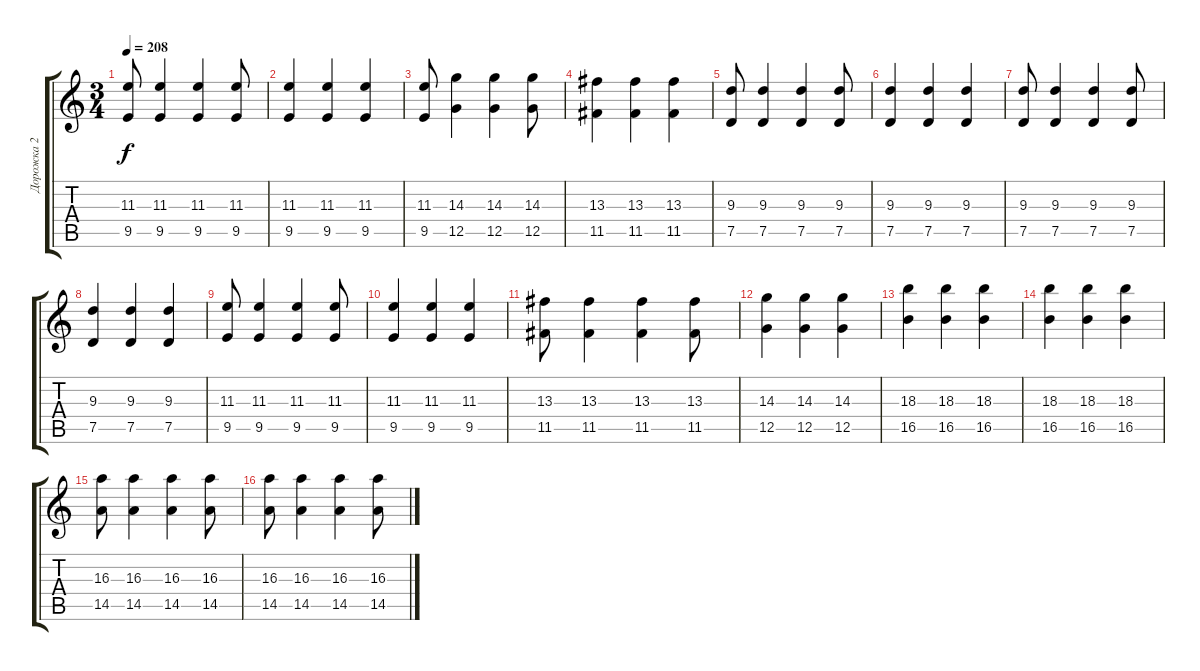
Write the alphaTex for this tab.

\track ("Дорожка 2" "Дорожка 2") {instrument distortionguitar}
\staff {score tabs}
\tuning (D4 A3 F3 C3 G2 C2) {hide}
\ts (3 4)
\tempo 208
\clef g2
\ks c
(11.3 9.5).8{dy f volume 16} (11.3 9.5).4 (11.3 9.5).4 (11.3 9.5).8 |
(11.3 9.5).4 (11.3 9.5).4 (11.3 9.5).4 |
(11.3 9.5).8 (14.3 12.5).4 (14.3 12.5).4 (14.3 12.5).8 |
(13.3 11.5).4 (13.3 11.5).4 (13.3 11.5).4 |
(9.3 7.5).8 (9.3 7.5).4 (9.3 7.5).4 (9.3 7.5).8 |
(9.3 7.5).4 (9.3 7.5).4 (9.3 7.5).4 |
(9.3 7.5).8 (9.3 7.5).4 (9.3 7.5).4 (9.3 7.5).8 |
(9.3 7.5).4 (9.3 7.5).4 (9.3 7.5).4 |
(11.3 9.5).8 (11.3 9.5).4 (11.3 9.5).4 (11.3 9.5).8 |
(11.3 9.5).4 (11.3 9.5).4 (11.3 9.5).4 |
(13.3 11.5).8 (13.3 11.5).4 (13.3 11.5).4 (13.3 11.5).8 |
(14.3 12.5).4 (14.3 12.5).4 (14.3 12.5).4 |
(18.3 16.5).4 (18.3 16.5).4 (18.3 16.5).4 |
(18.3 16.5).4 (18.3 16.5).4 (18.3 16.5).4 |
(16.3 14.5).8 (16.3 14.5).4 (16.3 14.5).4 (16.3 14.5).8 |
(16.3 14.5).8 (16.3 14.5).4 (16.3 14.5).4 (16.3 14.5).8
